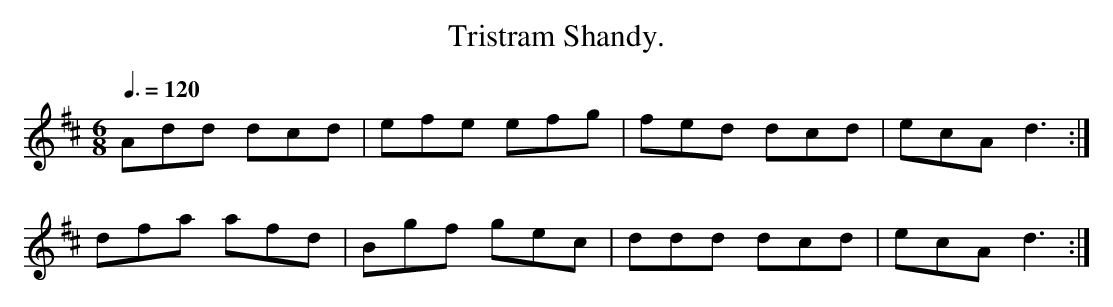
X:1
T:Tristram Shandy.
M:6/8
L:1/8
Q:3/8=120
K:D
Add dcd | efe efg | fed dcd | ecA d3 :|
dfa afd | Bgf gec | ddd dcd | ecA d3 :|
